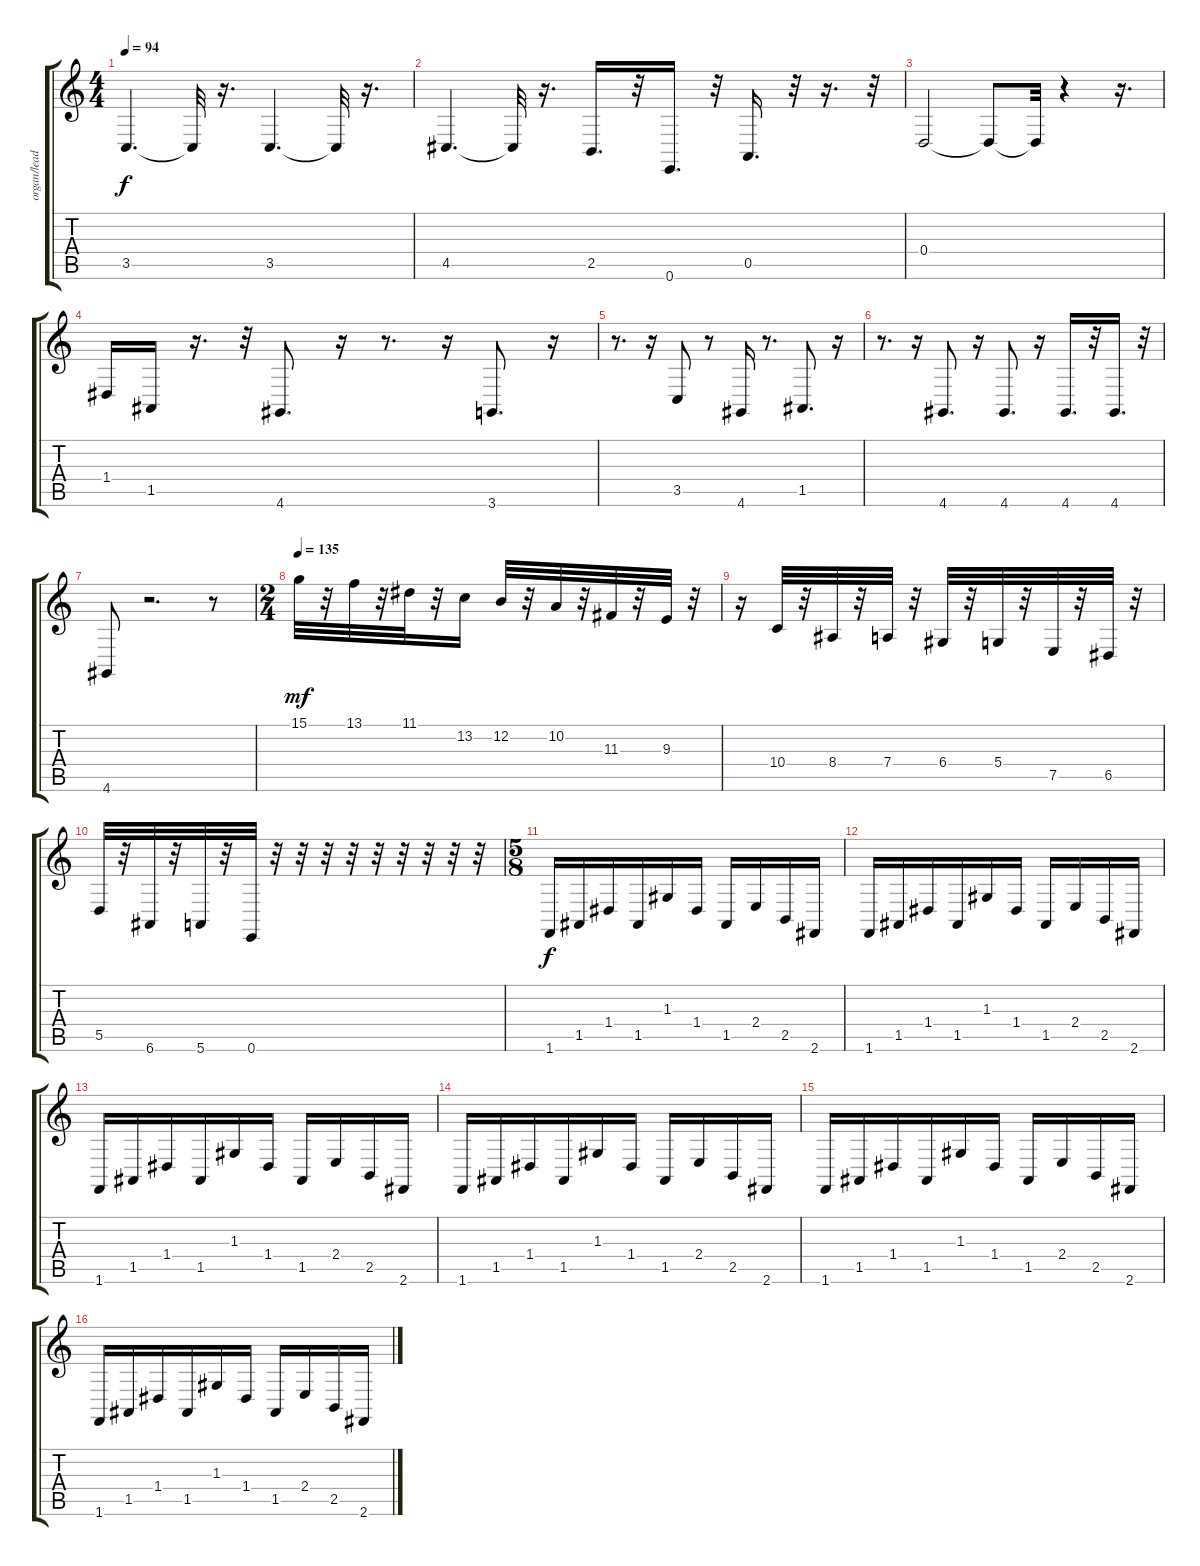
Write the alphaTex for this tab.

\track ("organ/lead guitar   " "organ/lead") {instrument percussiveorgan}
\staff {score tabs}
\tuning (E4 B3 G3 D3 A2 E2) {hide}
\ts (4 4)
\tempo 94
\clef g2
\ks c
3.5.4{d dy f} 3.5{t}.32 r.16{d} 3.5.4{d} 3.5{t}.32 r.16{d} |
4.5.4{d} 4.5{t}.32 r.16{d} 2.5.16{d} r.32 0.6.16{d} r.32 0.5.16{d} r.32 r.16{d} r.32 |
0.4.2 0.4{t}.8 0.4{t}.32 r.4 r.16{d} |
1.4.16 1.5.16 r.16{d} r.32 4.6.8{d} r.16 r.8{d} r.16 3.6.8{d} r.16 |
r.8{d} r.16 3.5.8 r.8 4.6.16 r.8{d} 1.5.8{d} r.16 |
r.8{d} r.16 4.6.8{d} r.16 4.6.8{d} r.16 4.6.16{d} r.32 4.6.16{d} r.32 |
4.6.8 r.2{d} r.8 |
\ts (2 4)
\tempo 135
15.1.32{dy mf} r.32 13.1.32{volume 16 balance 8} r.32 11.1.32{volume 16 balance 2} r.32 13.2.16{volume 15 balance 14} 12.2.32{volume 12} r.32 10.2.32{balance 2} r.32 11.3.32{balance 14} r.32 9.3.32{balance 8} r.32 |
r.16 10.4.32{balance 14} r.32 8.4.32{balance 8} r.32 7.4.32{balance 2} r.32 6.4.32{balance 14} r.32 5.4.32{balance 8} r.32 7.5.32{balance 2} r.32 6.5.32{balance 14} r.32 |
5.5.32{balance 8} r.32 6.6.32{balance 2} r.32 5.6.32{balance 8} r.32 0.6.32{balance 14} r.32 r.32 r.32 r.32 r.32 r.32 r.32 r.32 r.32 |
\ts (5 8)
1.6.16{dy f} 1.5.16 1.4.16 1.5.16 1.3.16 1.4.16 1.5.16 2.4.16 2.5.16 2.6.16 |
1.6.16 1.5.16 1.4.16 1.5.16 1.3.16 1.4.16 1.5.16 2.4.16 2.5.16 2.6.16 |
1.6.16 1.5.16 1.4.16 1.5.16 1.3.16 1.4.16 1.5.16 2.4.16 2.5.16 2.6.16 |
1.6.16 1.5.16 1.4.16 1.5.16 1.3.16 1.4.16 1.5.16 2.4.16 2.5.16 2.6.16 |
1.6.16 1.5.16 1.4.16 1.5.16 1.3.16 1.4.16 1.5.16 2.4.16 2.5.16 2.6.16 |
1.6.16 1.5.16 1.4.16 1.5.16 1.3.16 1.4.16 1.5.16 2.4.16 2.5.16 2.6.16
